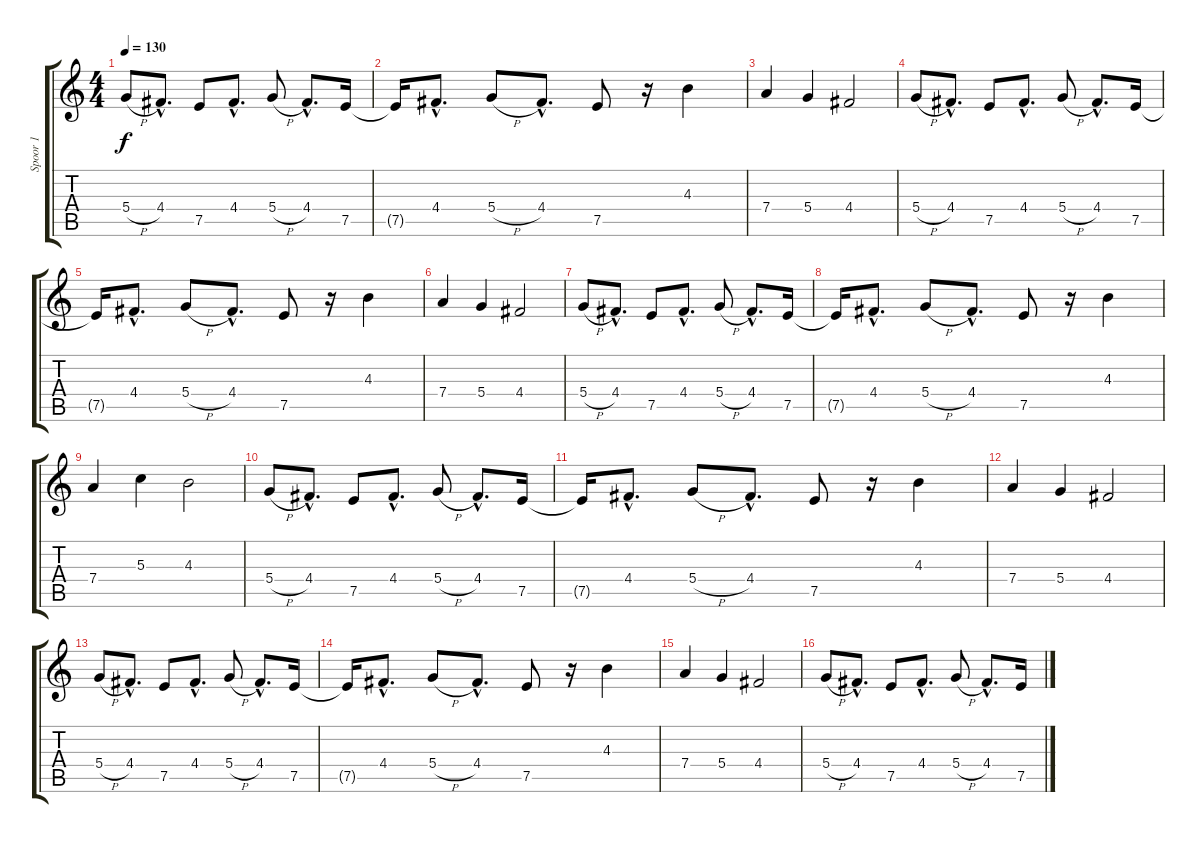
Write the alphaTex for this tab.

\track ("Spoor 1" "Spoor 1") {instrument electricguitarclean}
\staff {score tabs}
\tuning (E4 B3 G3 D3 A2 D2) {hide}
\ts (4 4)
\tempo 130
\clef g2
\ks c
5.4{h}.8{dy f} 4.4{hac}.8{d} 7.5.8 4.4{hac}.8{d} 5.4{h}.8 4.4{hac}.8{d} 7.5.16 |
7.5{t}.16 4.4{hac}.8{d} 5.4{h}.8 4.4{hac}.8{d} 7.5.8 r.16 4.3.4 |
7.4.4 5.4.4 4.4.2 |
5.4{h}.8 4.4{hac}.8{d} 7.5.8 4.4{hac}.8{d} 5.4{h}.8 4.4{hac}.8{d} 7.5.16 |
7.5{t}.16 4.4{hac}.8{d} 5.4{h}.8 4.4{hac}.8{d} 7.5.8 r.16 4.3.4 |
7.4.4 5.4.4 4.4.2 |
5.4{h}.8 4.4{hac}.8{d} 7.5.8 4.4{hac}.8{d} 5.4{h}.8 4.4{hac}.8{d} 7.5.16 |
7.5{t}.16 4.4{hac}.8{d} 5.4{h}.8 4.4{hac}.8{d} 7.5.8 r.16 4.3.4 |
7.4.4 5.3.4 4.3.2 |
5.4{h}.8 4.4{hac}.8{d} 7.5.8 4.4{hac}.8{d} 5.4{h}.8 4.4{hac}.8{d} 7.5.16 |
7.5{t}.16 4.4{hac}.8{d} 5.4{h}.8 4.4{hac}.8{d} 7.5.8 r.16 4.3.4 |
7.4.4 5.4.4 4.4.2 |
5.4{h}.8 4.4{hac}.8{d} 7.5.8 4.4{hac}.8{d} 5.4{h}.8 4.4{hac}.8{d} 7.5.16 |
7.5{t}.16 4.4{hac}.8{d} 5.4{h}.8 4.4{hac}.8{d} 7.5.8 r.16 4.3.4 |
7.4.4 5.4.4 4.4.2 |
5.4{h}.8 4.4{hac}.8{d} 7.5.8 4.4{hac}.8{d} 5.4{h}.8 4.4{hac}.8{d} 7.5.16
